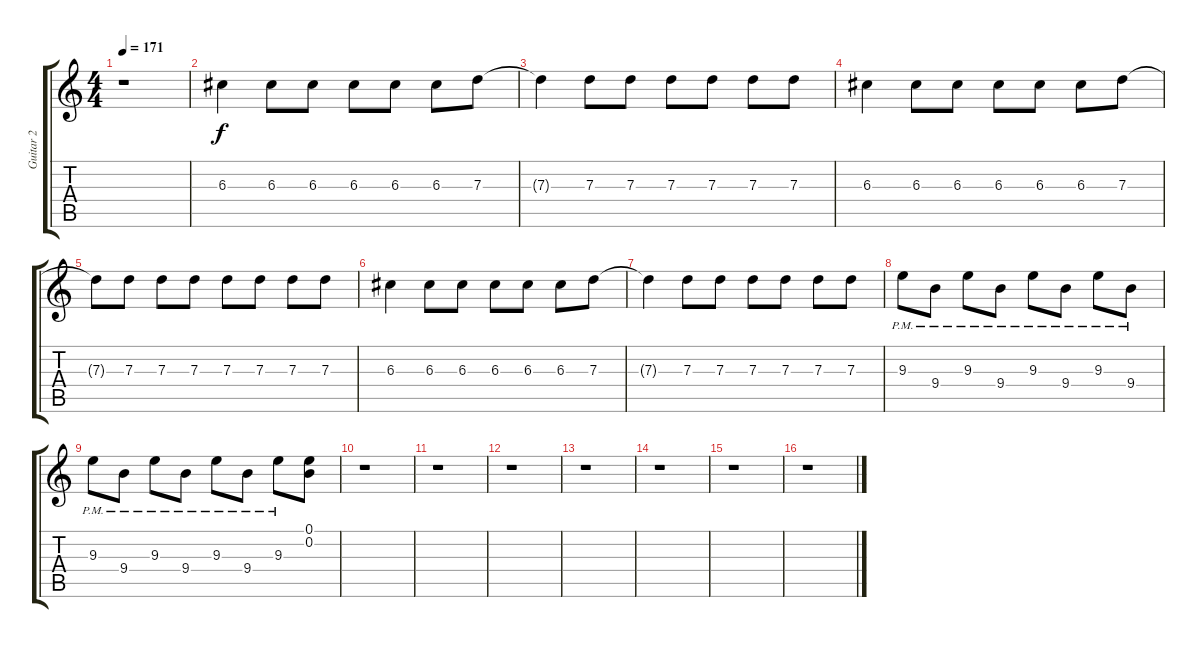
\track ("Guitar 2" "Guitar 2") {instrument overdrivenguitar}
\staff {score tabs}
\tuning (E4 B3 G3 D3 A2 E2) {hide}
\ts (4 4)
\tempo 171
\clef g2
\ks c
r.1{dy f} |
6.3.4{volume 16 instrument distortionguitar} 6.3.8 6.3.8 6.3.8 6.3.8 6.3.8 7.3.8 |
7.3{t}.4 7.3.8 7.3.8 7.3.8 7.3.8 7.3.8 7.3.8 |
6.3.4 6.3.8 6.3.8 6.3.8 6.3.8 6.3.8 7.3.8 |
7.3{t}.8 7.3.8 7.3.8 7.3.8 7.3.8 7.3.8 7.3.8 7.3.8 |
6.3.4 6.3.8 6.3.8 6.3.8 6.3.8 6.3.8 7.3.8 |
7.3{t}.4 7.3.8 7.3.8 7.3.8 7.3.8 7.3.8 7.3.8 |
9.3{pm}.8 9.4{pm}.8 9.3{pm}.8 9.4{pm}.8 9.3{pm}.8 9.4{pm}.8 9.3{pm}.8 9.4{pm}.8 |
9.3{pm}.8 9.4{pm}.8 9.3{pm}.8 9.4{pm}.8 9.3{pm}.8 9.4{pm}.8 9.3{pm}.8 (0.1 0.2).8 |
r.1 |
r.1 |
r.1 |
r.1 |
r.1 |
r.1 |
r.1
